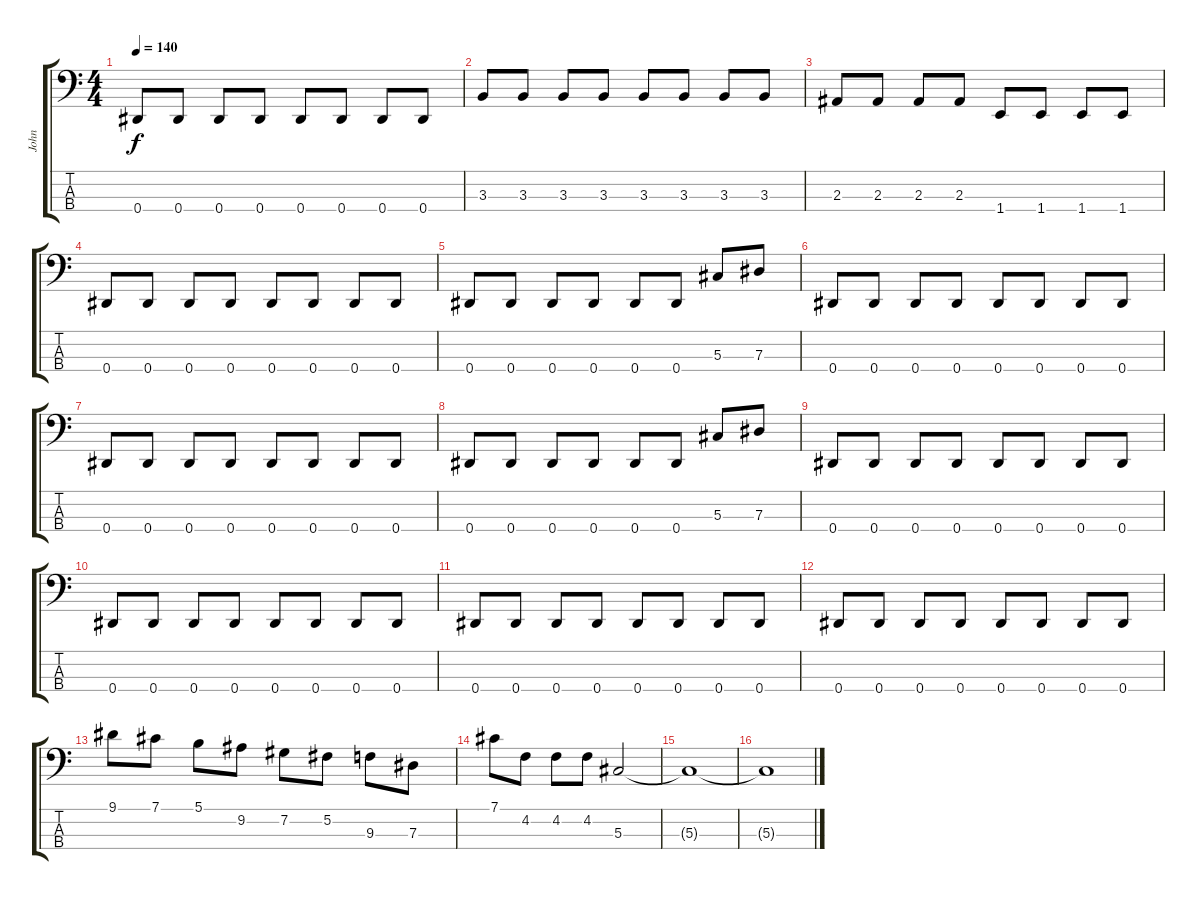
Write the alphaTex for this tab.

\track ("John" "John") {instrument electricbassfinger}
\staff {score tabs}
\tuning (Gb2 Db2 Ab1 Eb1) {hide}
\ts (4 4)
\tempo 140
\clef f4
\ks c
0.4.8{dy f} 0.4.8 0.4.8 0.4.8 0.4.8 0.4.8 0.4.8 0.4.8 |
3.3.8 3.3.8 3.3.8 3.3.8 3.3.8 3.3.8 3.3.8 3.3.8 |
2.3.8 2.3.8 2.3.8 2.3.8 1.4.8 1.4.8 1.4.8 1.4.8 |
0.4.8 0.4.8 0.4.8 0.4.8 0.4.8 0.4.8 0.4.8 0.4.8 |
0.4.8 0.4.8 0.4.8 0.4.8 0.4.8 0.4.8 5.3.8 7.3.8 |
0.4.8 0.4.8 0.4.8 0.4.8 0.4.8 0.4.8 0.4.8 0.4.8 |
0.4.8 0.4.8 0.4.8 0.4.8 0.4.8 0.4.8 0.4.8 0.4.8 |
0.4.8 0.4.8 0.4.8 0.4.8 0.4.8 0.4.8 5.3.8 7.3.8 |
0.4.8 0.4.8 0.4.8 0.4.8 0.4.8 0.4.8 0.4.8 0.4.8 |
0.4.8 0.4.8 0.4.8 0.4.8 0.4.8 0.4.8 0.4.8 0.4.8 |
0.4.8 0.4.8 0.4.8 0.4.8 0.4.8 0.4.8 0.4.8 0.4.8 |
0.4.8 0.4.8 0.4.8 0.4.8 0.4.8 0.4.8 0.4.8 0.4.8 |
9.1.8 7.1.8 5.1.8 9.2.8 7.2.8 5.2.8 9.3.8 7.3.8 |
7.1.8 4.2.8 4.2.8 4.2.8 5.3.2 |
5.3{t}.1 |
5.3{t}.1
